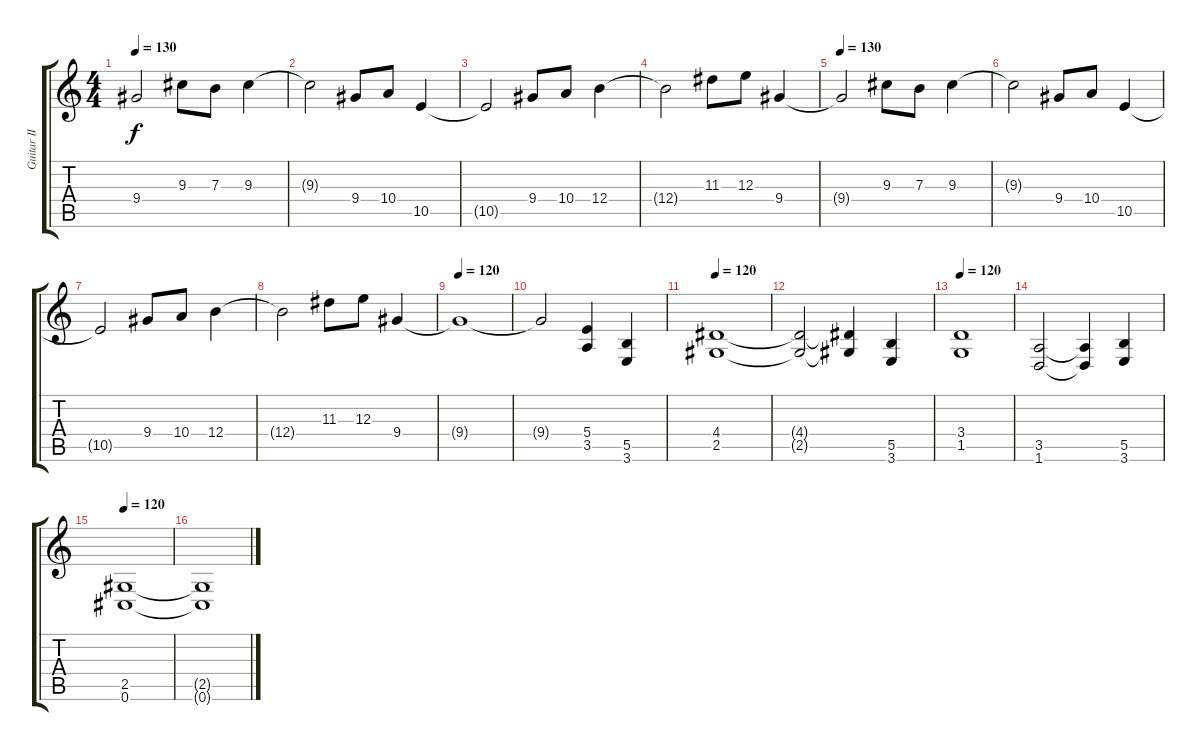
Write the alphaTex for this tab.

\track ("Guitar II" "Guitar II") {instrument distortionguitar}
\staff {score tabs}
\tuning (Db4 Ab3 E3 B2 Gb2 Db2) {hide}
\ts (4 4)
\tempo 130
\clef g2
\ks c
9.4{t}.2{dy f} 9.3.8 7.3.8 9.3.4 |
9.3{t}.2 9.4.8 10.4.8 10.5.4 |
10.5{t}.2 9.4.8 10.4.8 12.4.4 |
12.4{t}.2 11.3.8 12.3.8 9.4.4 |
\tempo 130
9.4{t}.2 9.3.8 7.3.8 9.3.4 |
9.3{t}.2 9.4.8 10.4.8 10.5.4 |
10.5{t}.2 9.4.8 10.4.8 12.4.4 |
12.4{t}.2 11.3.8 12.3.8 9.4.4 |
\tempo 100
\tempo 120
9.4{t}.1 |
9.4{t}.2 (5.4 3.5).4 (5.5 3.6).4 |
\tempo 120
(4.4 2.5).1 |
(4.4{t} 2.5{t}).2 (4.4{t} 2.5{t}).4 (5.5 3.6).4 |
\tempo 120
(3.4 1.5).1 |
(3.5 1.6).2 (3.5{t} 1.6{t}).4 (5.5 3.6).4 |
\tempo 120
(2.5 0.6).1 |
(2.5{t} 0.6{t}).1
